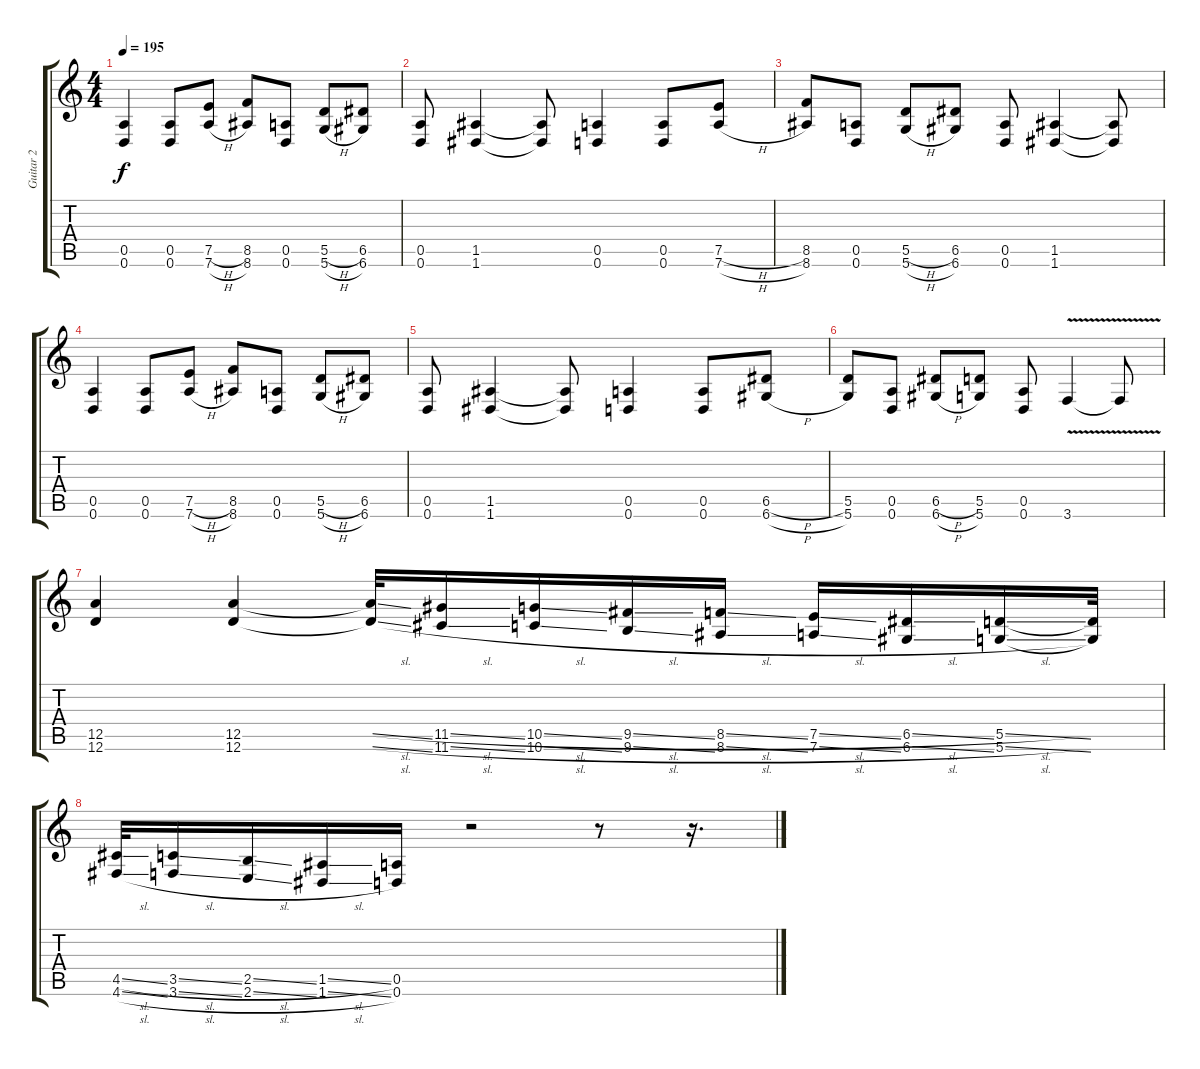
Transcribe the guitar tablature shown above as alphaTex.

\track ("Guitar 2" "Guitar 2") {instrument distortionguitar}
\staff {score tabs}
\tuning (E4 B3 G3 D3 A2 D2) {hide}
\ts (4 4)
\tempo 195
\clef g2
\ks c
(0.5 0.6).4{dy f} (0.5 0.6).8 (7.5{h} 7.6{h}).8 (8.5 8.6).8 (0.5 0.6).8 (5.5{h} 5.6{h}).8 (6.5 6.6).8 |
(0.5 0.6).8 (1.5 1.6).4 (1.5{t} 1.6{t}).8 (0.5 0.6).4 (0.5 0.6).8 (7.5{h} 7.6{h}).8 |
(8.5 8.6).8 (0.5 0.6).8 (5.5{h} 5.6{h}).8 (6.5 6.6).8 (0.5 0.6).8 (1.5 1.6).4 (1.5{t} 1.6{t}).8 |
(0.5 0.6).4 (0.5 0.6).8 (7.5{h} 7.6{h}).8 (8.5 8.6).8 (0.5 0.6).8 (5.5{h} 5.6{h}).8 (6.5 6.6).8 |
(0.5 0.6).8 (1.5 1.6).4 (1.5{t} 1.6{t}).8 (0.5 0.6).4 (0.5 0.6).8 (6.5{h} 6.6{h}).8 |
(5.5 5.6).8 (0.5 0.6).8 (6.5{h} 6.6{h}).8 (5.5 5.6).8 (0.5 0.6).8 3.6{v}.4 3.6{t}.8 |
(12.5 12.6).4 (12.5 12.6).4 (12.5{sl t} 12.6{sl t}).32 (11.5{sl} 11.6{sl}).16 (10.5{sl} 10.6{sl}).16 (9.5{sl} 9.6{sl}).16 (8.5{sl} 8.6{sl}).16 (7.5{sl} 7.6{sl}).16 (6.5{sl} 6.6{sl}).16 (5.5{sl} 5.6{sl}).16 (5.5{t} 5.6{t}).32 |
(4.5{sl} 4.6{sl}).32 (3.5{sl} 3.6{sl}).16 (2.5{sl} 2.6{sl}).16 (1.5{sl} 1.6{sl}).16 (0.5 0.6).16 r.2 r.8 r.16{d}
